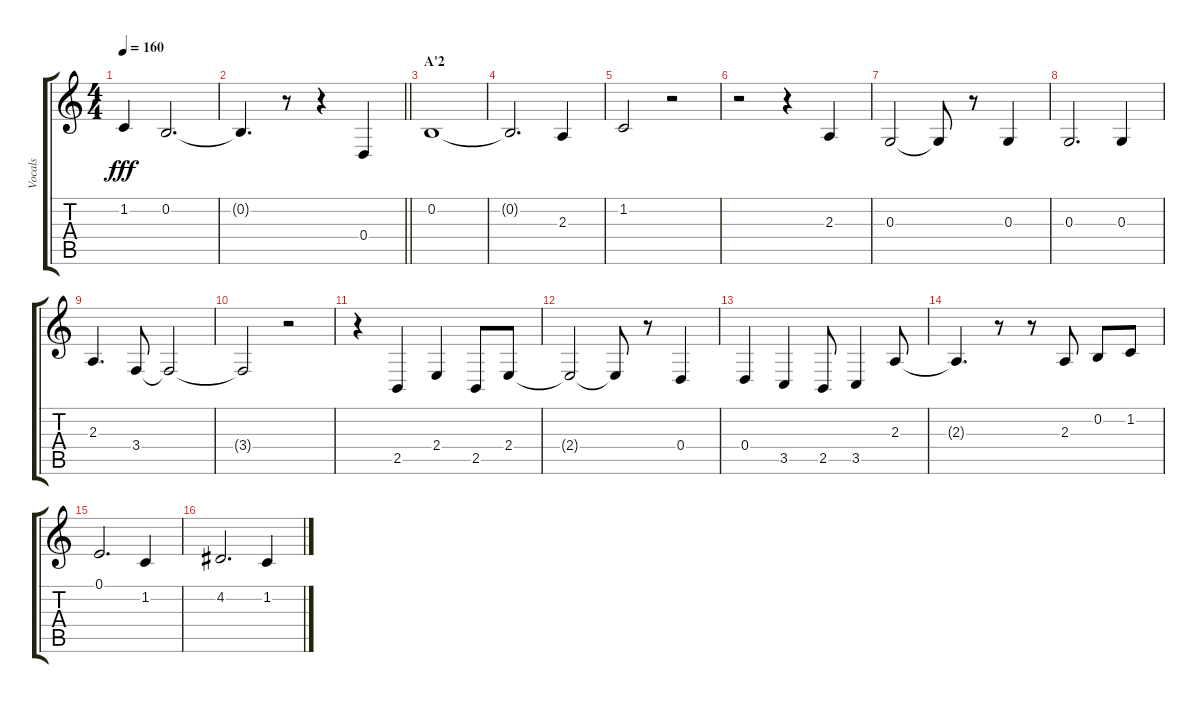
\track ("Vocals" "Vocals") {instrument voiceoohs}
\staff {score tabs}
\tuning (E4 B3 G3 D3 A2 E2) {hide}
\ts (4 4)
\tempo 160
\clef g2
\ks c
1.2.4{dy fff} 0.2.2{d} |
\barLineRight lightlight
0.2{t}.4{d} r.8 r.4 0.4.4 |
\section ("" "A'2")
0.2.1 |
0.2{t}.2{d} 2.3.4 |
1.2.2 r.2 |
r.2 r.4 2.3.4 |
0.3.2 0.3{t}.8 r.8 0.3.4 |
0.3.2{d} 0.3.4 |
2.3.4{d} 3.4.8 3.4{t}.2 |
3.4{t}.2 r.2 |
r.4 2.5.4 2.4.4 2.5.8 2.4.8 |
2.4{t}.2 2.4{t}.8 r.8 0.4.4 |
0.4.4 3.5.4 2.5.8 3.5.4 2.3.8 |
2.3{t}.4{d} r.8 r.8 2.3.8 0.2.8 1.2.8 |
0.1.2{d} 1.2.4 |
4.2.2{d} 1.2.4
